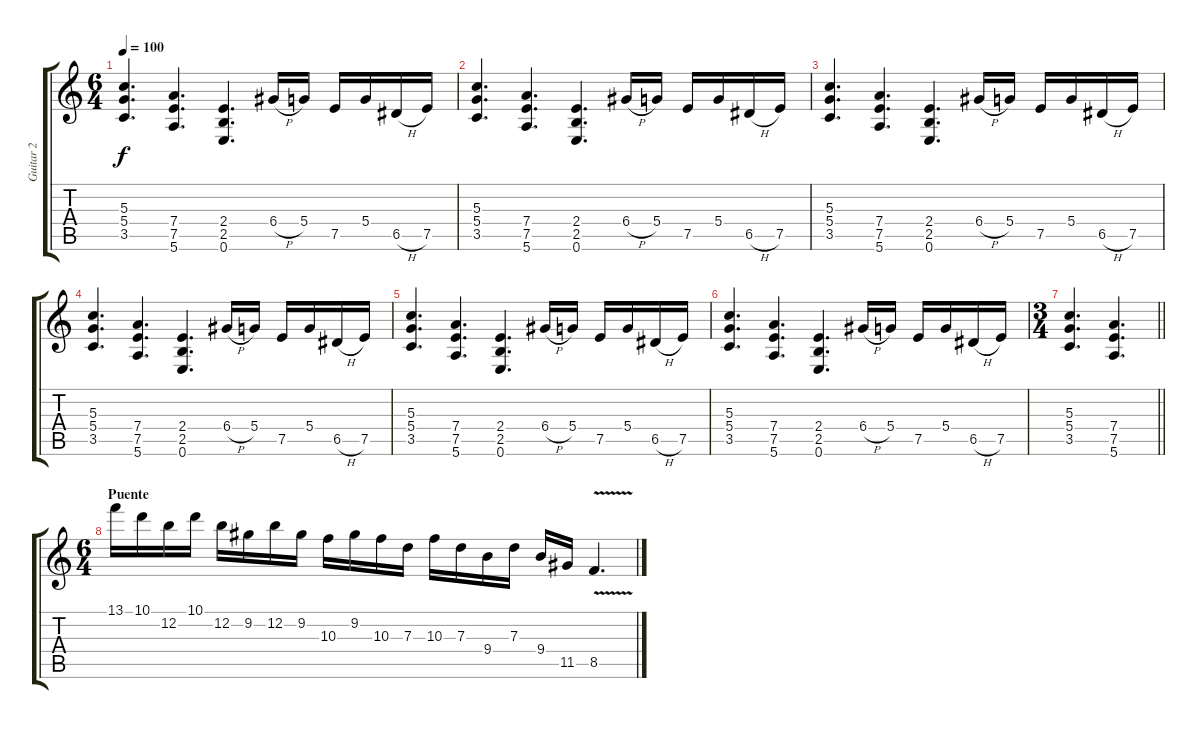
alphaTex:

\track ("Guitar 2" "Guitar 2") {instrument distortionguitar}
\staff {score tabs}
\tuning (E4 B3 G3 D3 A2 E2) {hide}
\ts (6 4)
\tempo 100
\clef g2
\ks c
(5.3 5.4 3.5).4{d dy f} (7.4 7.5 5.6).4{d} (2.4 2.5 0.6).4{d} 6.4{h}.16 5.4.16 7.5.16 5.4.16 6.5{h}.16 7.5.16 |
(5.3 5.4 3.5).4{d} (7.4 7.5 5.6).4{d} (2.4 2.5 0.6).4{d} 6.4{h}.16 5.4.16 7.5.16 5.4.16 6.5{h}.16 7.5.16 |
(5.3 5.4 3.5).4{d} (7.4 7.5 5.6).4{d} (2.4 2.5 0.6).4{d} 6.4{h}.16 5.4.16 7.5.16 5.4.16 6.5{h}.16 7.5.16 |
(5.3 5.4 3.5).4{d} (7.4 7.5 5.6).4{d} (2.4 2.5 0.6).4{d} 6.4{h}.16 5.4.16 7.5.16 5.4.16 6.5{h}.16 7.5.16 |
(5.3 5.4 3.5).4{d} (7.4 7.5 5.6).4{d} (2.4 2.5 0.6).4{d} 6.4{h}.16 5.4.16 7.5.16 5.4.16 6.5{h}.16 7.5.16 |
(5.3 5.4 3.5).4{d} (7.4 7.5 5.6).4{d} (2.4 2.5 0.6).4{d} 6.4{h}.16 5.4.16 7.5.16 5.4.16 6.5{h}.16 7.5.16 |
\ts (3 4)
\barLineRight lightlight
(5.3 5.4 3.5).4{d} (7.4 7.5 5.6).4{d} |
\ts (6 4)
\section ("" "Puente")
13.1.16 10.1.16 12.2.16 10.1.16 12.2.16 9.2.16 12.2.16 9.2.16 10.3.16 9.2.16 10.3.16 7.3.16 10.3.16 7.3.16 9.4.16 7.3.16 9.4.16 11.5.16 8.5{v}.4{d}
